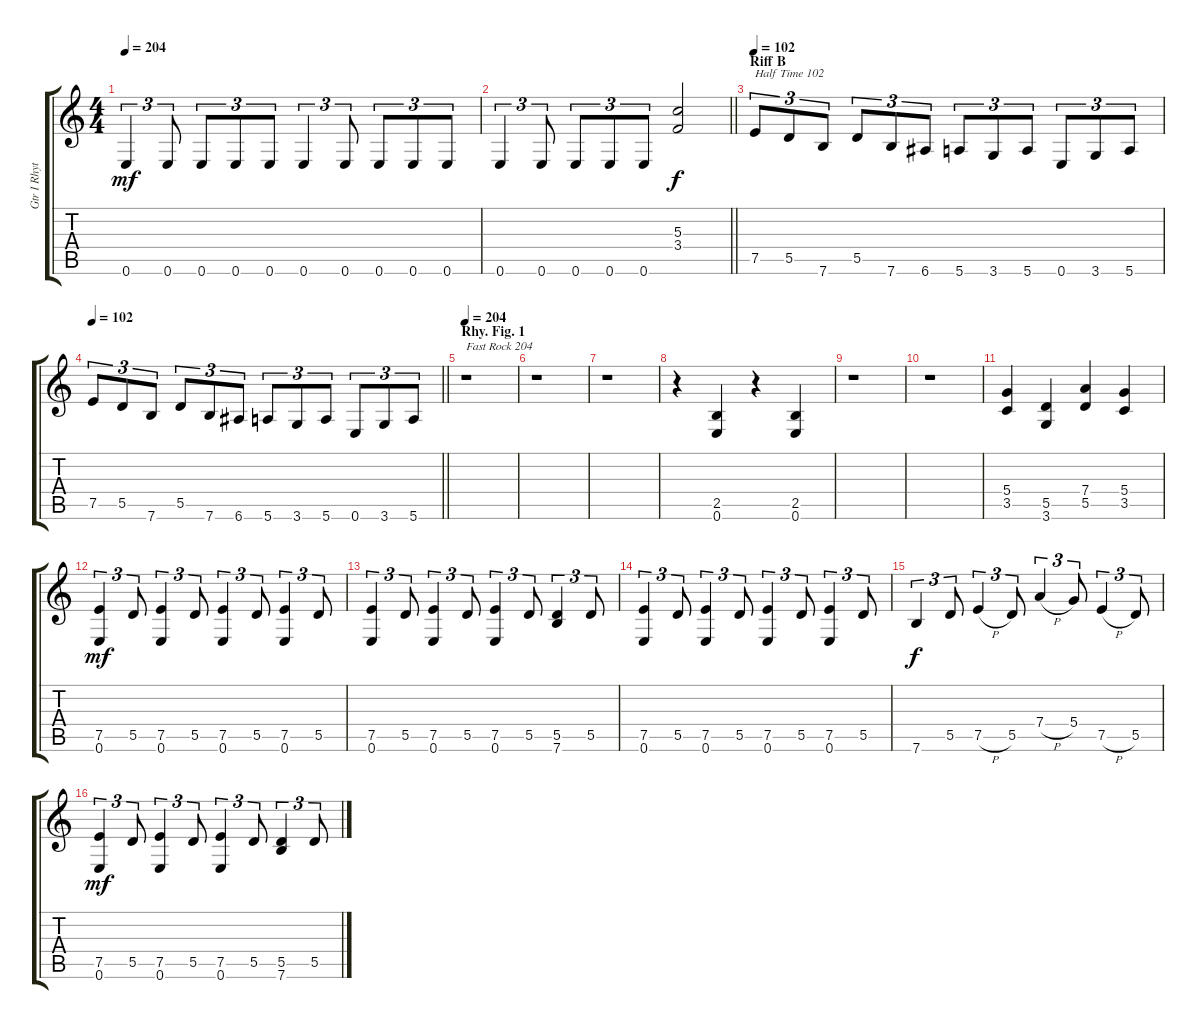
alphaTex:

\track ("Gtr I Rhytm" "Gtr I Rhyt") {instrument overdrivenguitar}
\staff {score tabs}
\tuning (E4 B3 G3 D3 A2 E2) {hide}
\ts (4 4)
\tempo 204
\clef g2
\ks c
0.6.4{tu (3 2) dy mf} 0.6.8{tu (3 2)} 0.6.8{tu (3 2)} 0.6.8{tu (3 2)} 0.6.8{tu (3 2)} 0.6.4{tu (3 2)} 0.6.8{tu (3 2)} 0.6.8{tu (3 2)} 0.6.8{tu (3 2)} 0.6.8{tu (3 2)} |
\barLineRight lightlight
0.6.4{tu (3 2)} 0.6.8{tu (3 2)} 0.6.8{tu (3 2)} 0.6.8{tu (3 2)} 0.6.8{tu (3 2)} (5.3 3.4).2{dy f} |
\section ("" "Riff B")
\tempo 102
7.5.8{tu (3 2) txt "Half Time 102"} 5.5.8{tu (3 2)} 7.6.8{tu (3 2)} 5.5.8{tu (3 2)} 7.6.8{tu (3 2)} 6.6.8{tu (3 2)} 5.6.8{tu (3 2)} 3.6.8{tu (3 2)} 5.6.8{tu (3 2)} 0.6.8{tu (3 2)} 3.6.8{tu (3 2)} 5.6.8{tu (3 2)} |
\tempo 102
\barLineRight lightlight
7.5.8{tu (3 2)} 5.5.8{tu (3 2)} 7.6.8{tu (3 2)} 5.5.8{tu (3 2)} 7.6.8{tu (3 2)} 6.6.8{tu (3 2)} 5.6.8{tu (3 2)} 3.6.8{tu (3 2)} 5.6.8{tu (3 2)} 0.6.8{tu (3 2)} 3.6.8{tu (3 2)} 5.6.8{tu (3 2)} |
\section ("" "Rhy. Fig. 1")
\tempo 204
r.1{txt "Fast Rock 204"} |
r.1 |
r.1 |
r.4 (2.5 0.6).4 r.4 (2.5 0.6).4 |
r.1 |
r.1 |
(5.4 3.5).4 (5.5 3.6).4 (7.4 5.5).4 (5.4 3.5).4 |
(7.5 0.6).4{tu (3 2) dy mf} 5.5.8{tu (3 2)} (7.5 0.6).4{tu (3 2)} 5.5.8{tu (3 2)} (7.5 0.6).4{tu (3 2)} 5.5.8{tu (3 2)} (7.5 0.6).4{tu (3 2)} 5.5.8{tu (3 2)} |
(7.5 0.6).4{tu (3 2)} 5.5.8{tu (3 2)} (7.5 0.6).4{tu (3 2)} 5.5.8{tu (3 2)} (7.5 0.6).4{tu (3 2)} 5.5.8{tu (3 2)} (5.5 7.6).4{tu (3 2)} 5.5.8{tu (3 2)} |
(7.5 0.6).4{tu (3 2)} 5.5.8{tu (3 2)} (7.5 0.6).4{tu (3 2)} 5.5.8{tu (3 2)} (7.5 0.6).4{tu (3 2)} 5.5.8{tu (3 2)} (7.5 0.6).4{tu (3 2)} 5.5.8{tu (3 2)} |
7.6.4{tu (3 2) dy f} 5.5.8{tu (3 2)} 7.5{h}.4{tu (3 2)} 5.5.8{tu (3 2)} 7.4{h}.4{tu (3 2)} 5.4.8{tu (3 2)} 7.5{h}.4{tu (3 2)} 5.5.8{tu (3 2)} |
(7.5 0.6).4{tu (3 2) dy mf} 5.5.8{tu (3 2)} (7.5 0.6).4{tu (3 2)} 5.5.8{tu (3 2)} (7.5 0.6).4{tu (3 2)} 5.5.8{tu (3 2)} (5.5 7.6).4{tu (3 2)} 5.5.8{tu (3 2)}
